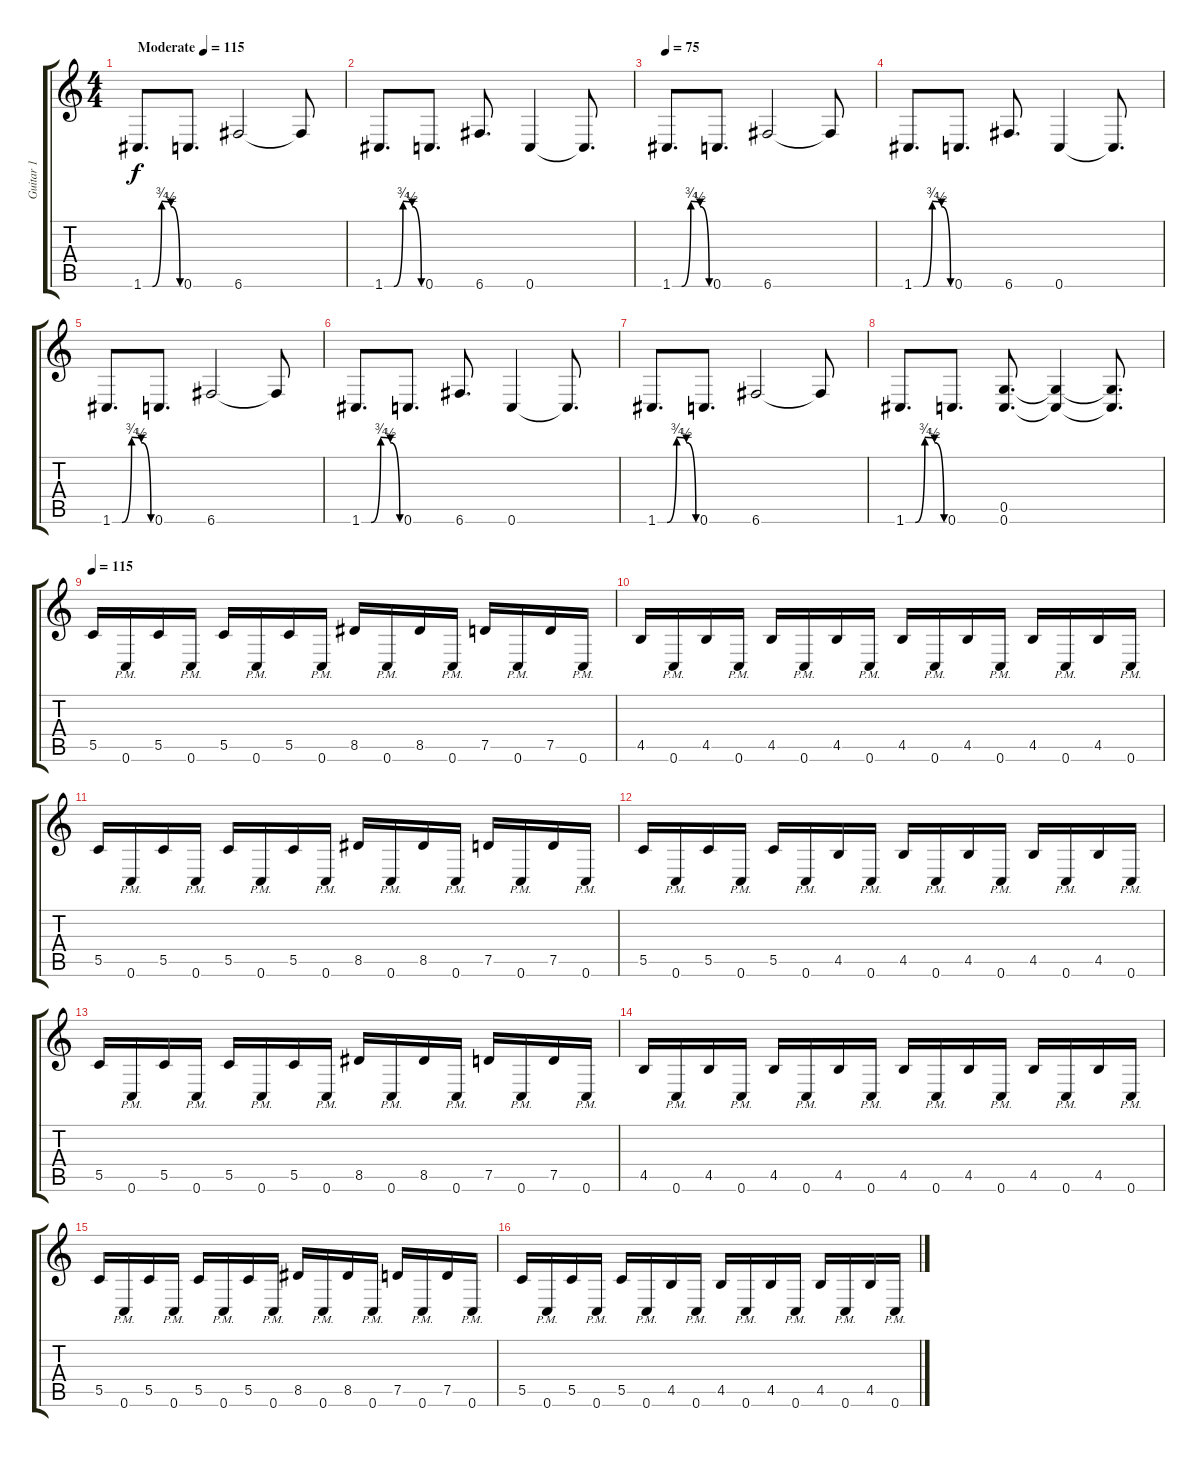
\track ("Guitar 1" "Guitar 1") {instrument distortionguitar}
\staff {score tabs}
\tuning (D4 A3 F3 C3 G2 C2) {hide}
\ts (4 4)
\tempo (115 "Moderate")
\tempo 75
\tempo (115 "Moderate")
\clef g2
\ks c
1.6{be (custom 0 0 15 0 30 3 45 2 60 0)}.8{d dy f instrument distortionguitar} 0.6.8{d} 6.6.2 6.6{t}.8 |
1.6{be (custom 0 0 15 0 30 3 45 2 60 0)}.8{d} 0.6.8{d} 6.6.8{d} 0.6.4 0.6{t}.8{d} |
\tempo 75
1.6{be (custom 0 0 15 0 30 3 45 2 60 0)}.8{d} 0.6.8{d} 6.6.2 6.6{t}.8 |
1.6{be (custom 0 0 15 0 30 3 45 2 60 0)}.8{d} 0.6.8{d} 6.6.8{d} 0.6.4 0.6{t}.8{d} |
1.6{be (custom 0 0 15 0 30 3 45 2 60 0)}.8{d} 0.6.8{d} 6.6.2 6.6{t}.8 |
1.6{be (custom 0 0 15 0 30 3 45 2 60 0)}.8{d} 0.6.8{d} 6.6.8{d} 0.6.4 0.6{t}.8{d} |
1.6{be (custom 0 0 15 0 30 3 45 2 60 0)}.8{d} 0.6.8{d} 6.6.2 6.6{t}.8 |
1.6{be (custom 0 0 15 0 30 3 45 2 60 0)}.8{d} 0.6.8{d} (0.5 0.6).8{d} (0.5{t} 0.6{t}).4 (0.5{t} 0.6{t}).8{d} |
\tempo 115
5.5.16 0.6{pm}.16 5.5.16 0.6{pm}.16 5.5.16 0.6{pm}.16 5.5.16 0.6{pm}.16 8.5.16 0.6{pm}.16 8.5.16 0.6{pm}.16 7.5.16 0.6{pm}.16 7.5.16 0.6{pm}.16 |
4.5.16 0.6{pm}.16 4.5.16 0.6{pm}.16 4.5.16 0.6{pm}.16 4.5.16 0.6{pm}.16 4.5.16 0.6{pm}.16 4.5.16 0.6{pm}.16 4.5.16 0.6{pm}.16 4.5.16 0.6{pm}.16 |
5.5.16 0.6{pm}.16 5.5.16 0.6{pm}.16 5.5.16 0.6{pm}.16 5.5.16 0.6{pm}.16 8.5.16 0.6{pm}.16 8.5.16 0.6{pm}.16 7.5.16 0.6{pm}.16 7.5.16 0.6{pm}.16 |
5.5.16 0.6{pm}.16 5.5.16 0.6{pm}.16 5.5.16 0.6{pm}.16 4.5.16 0.6{pm}.16 4.5.16 0.6{pm}.16 4.5.16 0.6{pm}.16 4.5.16 0.6{pm}.16 4.5.16 0.6{pm}.16 |
5.5.16 0.6{pm}.16 5.5.16 0.6{pm}.16 5.5.16 0.6{pm}.16 5.5.16 0.6{pm}.16 8.5.16 0.6{pm}.16 8.5.16 0.6{pm}.16 7.5.16 0.6{pm}.16 7.5.16 0.6{pm}.16 |
4.5.16 0.6{pm}.16 4.5.16 0.6{pm}.16 4.5.16 0.6{pm}.16 4.5.16 0.6{pm}.16 4.5.16 0.6{pm}.16 4.5.16 0.6{pm}.16 4.5.16 0.6{pm}.16 4.5.16 0.6{pm}.16 |
5.5.16 0.6{pm}.16 5.5.16 0.6{pm}.16 5.5.16 0.6{pm}.16 5.5.16 0.6{pm}.16 8.5.16 0.6{pm}.16 8.5.16 0.6{pm}.16 7.5.16 0.6{pm}.16 7.5.16 0.6{pm}.16 |
5.5.16 0.6{pm}.16 5.5.16 0.6{pm}.16 5.5.16 0.6{pm}.16 4.5.16 0.6{pm}.16 4.5.16 0.6{pm}.16 4.5.16 0.6{pm}.16 4.5.16 0.6{pm}.16 4.5.16 0.6{pm}.16
